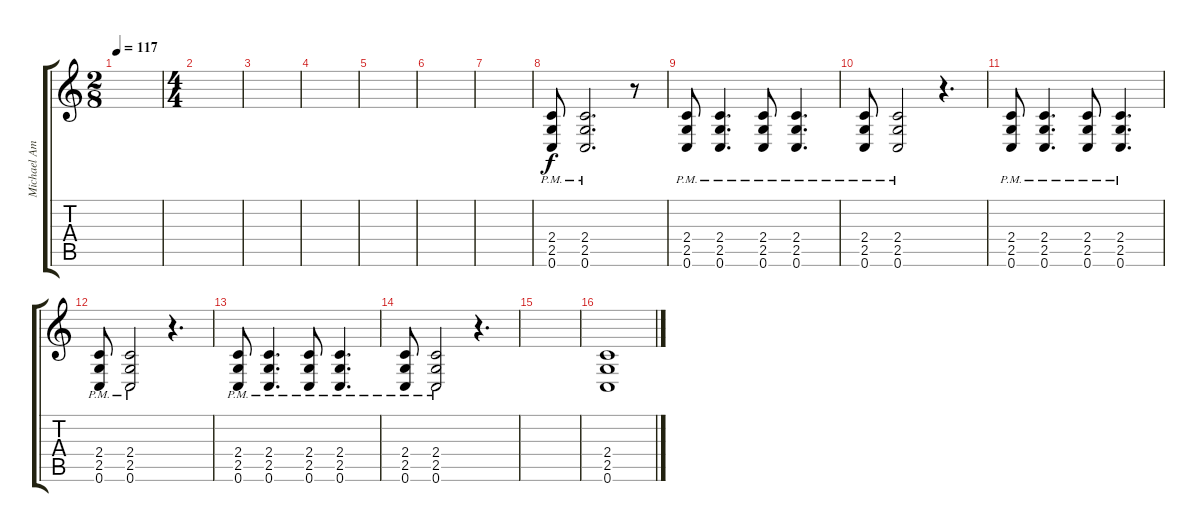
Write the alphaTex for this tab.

\track ("Michael Amott (Rythmus Guitar)" "Michael Am") {instrument distortionguitar}
\staff {score tabs}
\tuning (C4 G3 Eb3 Bb2 F2 C2) {hide}
\ts (2 8)
\tempo 117
\clef g2
\ks c
|
\ts (4 4)
|
|
|
|
|
|
(2.4{pm} 2.5{pm} 0.6{pm}).8 (2.4{pm} 2.5{pm} 0.6{pm}).2{d} r.8 |
(2.4{pm} 2.5{pm} 0.6{pm}).8 (2.4{pm} 2.5{pm} 0.6{pm}).4{d} (2.4{pm} 2.5{pm} 0.6{pm}).8 (2.4{pm} 2.5{pm} 0.6{pm}).4{d} |
(2.4{pm} 2.5{pm} 0.6{pm}).8 (2.4{pm} 2.5{pm} 0.6{pm}).2 r.4{d} |
(2.4{pm} 2.5{pm} 0.6{pm}).8 (2.4{pm} 2.5{pm} 0.6{pm}).4{d} (2.4{pm} 2.5{pm} 0.6{pm}).8 (2.4{pm} 2.5{pm} 0.6{pm}).4{d} |
(2.4{pm} 2.5{pm} 0.6{pm}).8 (2.4{pm} 2.5{pm} 0.6{pm}).2 r.4{d} |
(2.4{pm} 2.5{pm} 0.6{pm}).8 (2.4{pm} 2.5{pm} 0.6{pm}).4{d} (2.4{pm} 2.5{pm} 0.6{pm}).8 (2.4{pm} 2.5{pm} 0.6{pm}).4{d} |
(2.4{pm} 2.5{pm} 0.6{pm}).8 (2.4{pm} 2.5{pm} 0.6{pm}).2 r.4{d} |
|
(2.4 2.5 0.6).1
